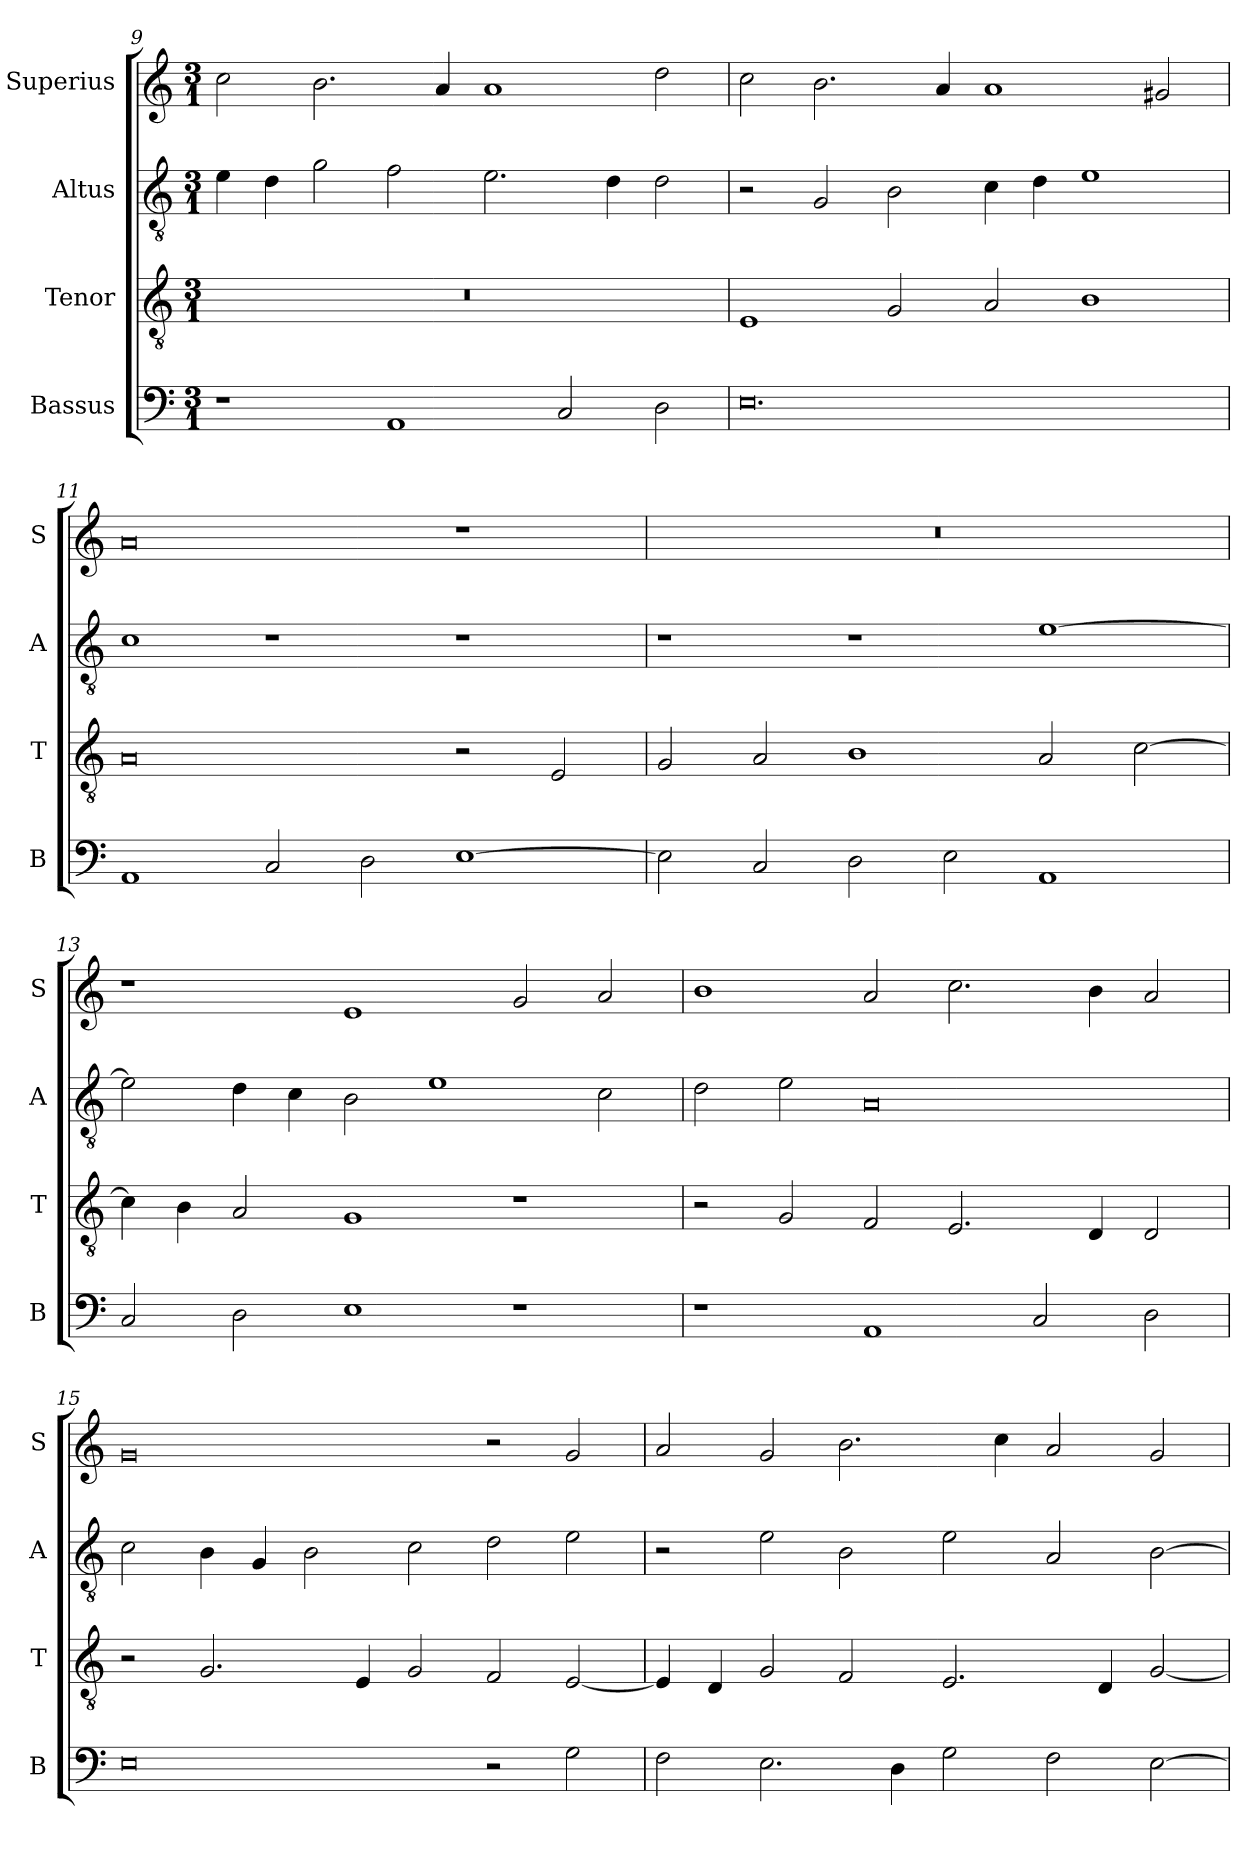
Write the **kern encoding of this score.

**kern	**kern	**kern	**kern
*part4	*part3	*part2	*part1
*staff4	*staff3	*staff2	*staff1
*I"Bassus	*I"Tenor	*I"Altus	*I"Superius
*I'B	*I'T	*I'A	*I'S
*clefF4	*clefGv2	*clefGv2	*clefG2
*k[]	*k[]	*k[]	*k[]
*M3/1	*M3/1	*M3/1	*M3/1
=9	=9	=9	=9
1r	0.r	4e\	2cc\
.	.	4d\	.
.	.	2g\	2.b\
1AA	.	2f\	.
.	.	.	4a/
.	.	2.e\	1a
2C/	.	.	.
.	.	4d\	.
2D\	.	2d\	2dd\
=10	=10	=10	=10
0.E	1E	2r	2cc\
.	.	2G/	2.b\
.	2G/	2B\	.
.	.	.	4a/
.	2A/	4c\	1a
.	.	4d\	.
.	1B	1e	.
.	.	.	2g#X/
=11	=11	=11	=11
1AA	0A	1c	0a
2C/	.	1r	.
2D\	.	.	.
[1E	2r	1r	1r
.	2E/	.	.
=12	=12	=12	=12
2E\]	2G/	1r	0.r
2C/	2A/	.	.
2D\	1B	1r	.
2E\	.	.	.
1AA	2A/	[1e	.
.	[2c\	.	.
=13	=13	=13	=13
2C/	4c\]	2e\]	1r
.	4B\	.	.
2D\	2A/	4d\	.
.	.	4c\	.
1E	1G	2B\	1e
.	.	1e	.
1r	1r	.	2g/
.	.	2c\	2a/
=14	=14	=14	=14
1r	2r	2d\	1b
.	2G/	2e\	.
1AA	2F/	0A	2a/
.	2.E/	.	2.cc\
2C/	.	.	.
.	4D/	.	4b\
2D\	2D/	.	2a/
=15	=15	=15	=15
0E	2r	2c\	0g
.	2.G/	4B\	.
.	.	4G/	.
.	.	2B\	.
.	4E/	.	.
.	2G/	2c\	.
2r	2F/	2d\	2r
2G\	[2E/	2e\	2g/
=16	=16	=16	=16
2F\	4E/]	2r	2a/
.	4D/	.	.
2.E\	2G/	2e\	2g/
.	2F/	2B\	2.b\
4D\	.	.	.
2G\	2.E/	2e\	.
.	.	.	4cc\
2F\	.	2A/	2a/
.	4D/	.	.
[2E\	[2G/	[2B\	2g/
=	=	=	=
*-	*-	*-	*-
